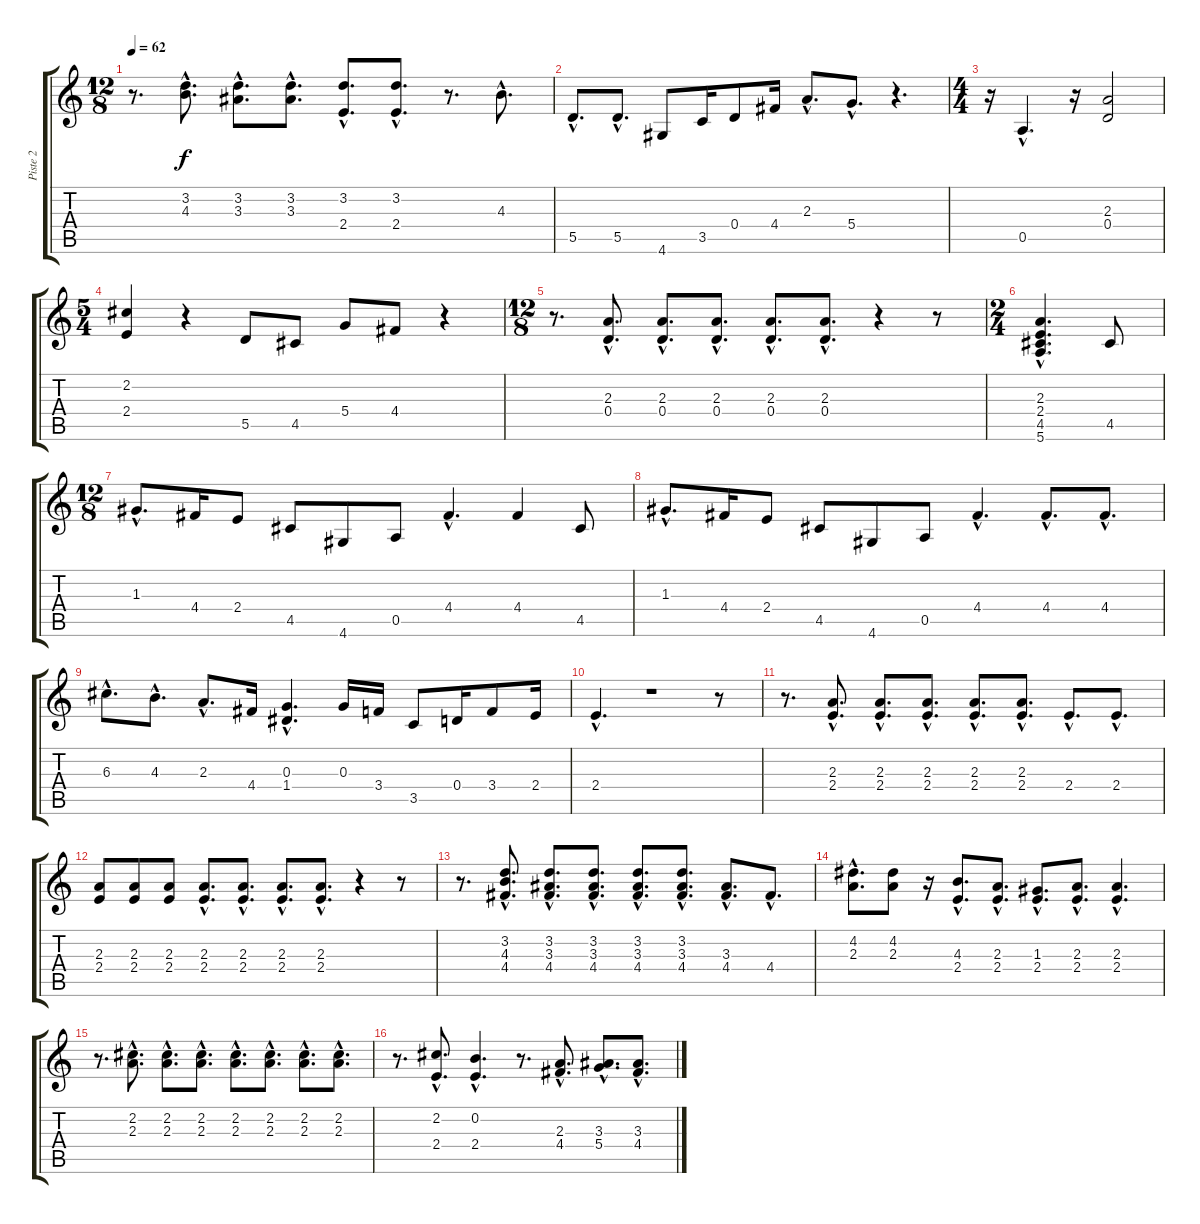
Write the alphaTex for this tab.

\track ("Piste 2" "Piste 2") {instrument acousticguitarnylon}
\staff {score tabs}
\tuning (E4 B3 G3 D3 A2 E2) {hide}
\ts (12 8)
\tempo 62
\clef g2
\ks c
r.8{d dy f} (3.2{hac} 4.3{hac}).8{d} (3.2{hac} 3.3{hac}).8{d} (3.2{hac} 3.3{hac}).8{d} (3.2{hac} 2.4{hac}).8{d} (3.2{hac} 2.4{hac}).8{d} r.8{d} 4.3{hac}.8{d} |
5.5{hac}.8{d} 5.5{hac}.8{d} 4.6.8 3.5.16 0.4.8 4.4.16 2.3{hac}.8{d} 5.4{hac}.8{d} r.4{d} |
\ts (4 4)
r.16 0.5{hac}.4{d} r.16 (2.3 0.4).2 |
\ts (5 4)
(2.2 2.4).4 r.4 5.5.8 4.5.8 5.4.8 4.4.8 r.4 |
\ts (12 8)
r.8{d} (2.3{hac} 0.4{hac}).8{d} (2.3{hac} 0.4{hac}).8{d} (2.3{hac} 0.4{hac}).8{d} (2.3{hac} 0.4{hac}).8{d} (2.3{hac} 0.4{hac}).8{d} r.4 r.8 |
\ts (2 4)
(2.3{hac} 2.4{hac} 4.5{hac} 5.6{hac}).4{d} 4.5.8 |
\ts (12 8)
1.3{hac}.8{d} 4.4.16 2.4.8 4.5.8 4.6.8 0.5.8 4.4{hac}.4{d} 4.4.4 4.5.8 |
1.3{hac}.8{d} 4.4.16 2.4.8 4.5.8 4.6.8 0.5.8 4.4{hac}.4{d} 4.4{hac}.8{d} 4.4{hac}.8{d} |
6.3{hac}.8{d} 4.3{hac}.8{d} 2.3{hac}.8{d} 4.4.16 (0.3{hac} 1.4{hac}).4{d} 0.3.16 3.4.16 3.5.8 0.4.16 3.4.8 2.4.16 |
2.4{hac}.4{d} r.1 r.8 |
r.8{d} (2.3{hac} 2.4{hac}).8{d} (2.3{hac} 2.4{hac}).8{d} (2.3{hac} 2.4{hac}).8{d} (2.3{hac} 2.4{hac}).8{d} (2.3{hac} 2.4{hac}).8{d} 2.4{hac}.8{d} 2.4{hac}.8{d} |
(2.3 2.4).8 (2.3 2.4).8 (2.3 2.4).8 (2.3{hac} 2.4{hac}).8{d} (2.3{hac} 2.4{hac}).8{d} (2.3{hac} 2.4{hac}).8{d} (2.3{hac} 2.4{hac}).8{d} r.4 r.8 |
r.8{d} (3.2{hac} 4.3{hac} 4.4{hac}).8{d} (3.2{hac} 3.3{hac} 4.4{hac}).8{d} (3.2{hac} 3.3{hac} 4.4{hac}).8{d} (3.2{hac} 3.3{hac} 4.4{hac}).8{d} (3.2{hac} 3.3{hac} 4.4{hac}).8{d} (3.3{hac} 4.4{hac}).8{d} 4.4{hac}.8{d} |
(4.2{hac} 2.3{hac}).8{d} (4.2 2.3).8 r.16 (4.3{hac} 2.4{hac}).8{d} (2.3{hac} 2.4{hac}).8{d} (1.3{hac} 2.4{hac}).8{d} (2.3{hac} 2.4{hac}).8{d} (2.3{hac} 2.4{hac}).4{d} |
r.8{d} (2.2{hac} 2.3{hac}).8{d} (2.2{hac} 2.3{hac}).8{d} (2.2{hac} 2.3{hac}).8{d} (2.2{hac} 2.3{hac}).8{d} (2.2{hac} 2.3{hac}).8{d} (2.2{hac} 2.3{hac}).8{d} (2.2{hac} 2.3{hac}).8{d} |
r.8{d} (2.2{hac} 2.4{hac}).8{d} (0.2{hac} 2.4{hac}).4{d} r.8{d} (2.3{hac} 4.4{hac}).8{d} (3.3{hac} 5.4{hac}).8{d} (3.3{hac} 4.4{hac}).8{d}
